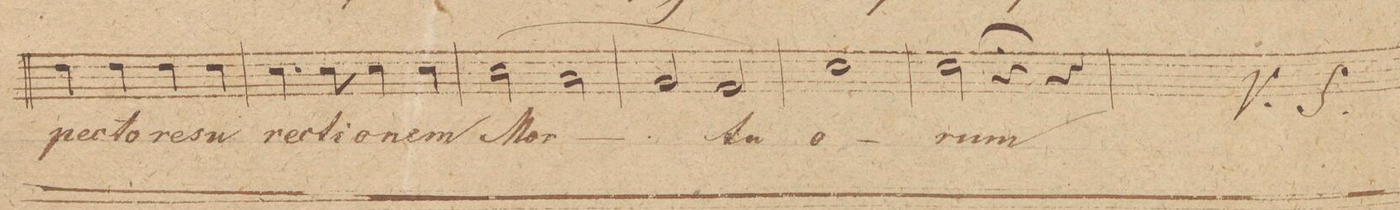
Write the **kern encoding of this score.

**kern	**text	**dynam
*I"Baſso 2do	*	*
*clefF4	*	*
*k[]	*	*
*met(c|)	*	*
*M2/2	*	*
4F\	-pec-	.
4F\	-to	.
4F\	re-	.
4F\	-su-	.
=117	=117	=117
4.E\	-rec-	.
8E\	-ti-	.
4E\	-o-	.
4E\	-nem	.
=118	=118	=118
(2D\	Mor-	.
2C\	.	.
=119	=119	=119
2BB/	.	.
2AA/)	-tu-	.
=120	=120	=120
1E	-o-	.
=121	=121	=121
2E\	-rum	.
4r;	.	.
4r	.	.
=122	=122	=122
*-	*-	*-
